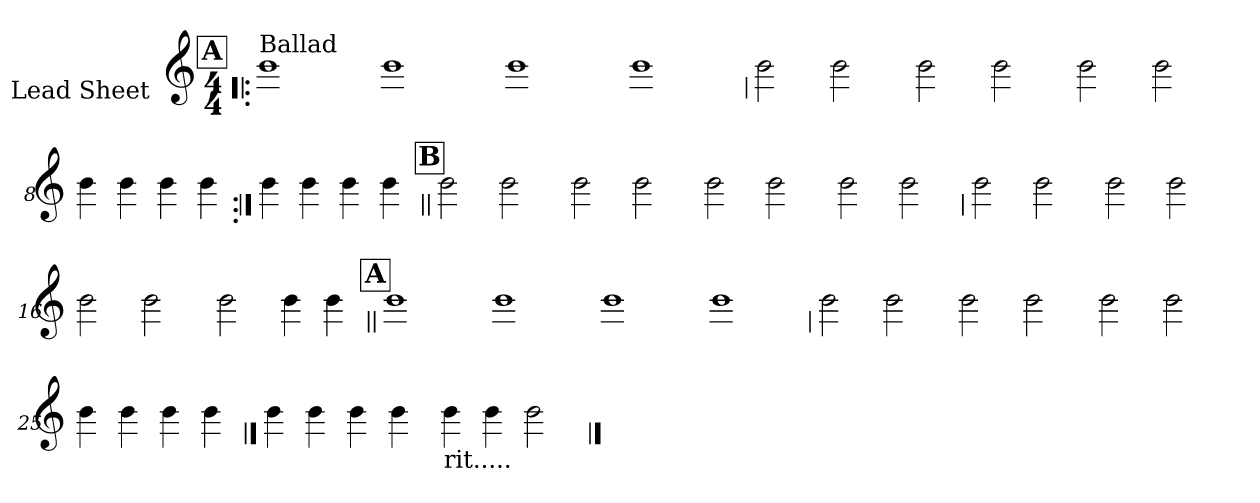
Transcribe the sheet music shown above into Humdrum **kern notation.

**kern
*part1
*staff1
*I"Lead Sheet
*stria0
*clefG2
*k[]
*a:
*M4/4
!!LO:REH:place=s1:a:t=A
=1!|:
!LO:TX:a:t=Ballad
1b
=2-
1b
=3-
1b
=4-
1b
!!LO:LB:g=z
=5
2b
2b
=6-
2b
2b
=7-
2b
2b
=8-
4b
4b
4b
4b
!!LO:LB:g=z
=9:|!
4b
4b
4b
4b
!!LO:LB:g=z
!!LO:REH:place=s1:a:t=B
=10||
2b
2b
=11-
2b
2b
=12-
2b
2b
=13-
2b
2b
!!LO:LB:g=z
=14
2b
2b
=15-
2b
2b
=16-
2b
2b
=17-
2b
4b
4b
!!LO:LB:g=z
!!LO:REH:place=s1:a:t=A
=18||
1b
=19-
1b
=20-
1b
=21-
1b
!!LO:LB:g=z
=22
2b
2b
=23-
2b
2b
=24-
2b
2b
=25-
4b
4b
4b
4b
!!LO:LB:g=z
==26
4b
4b
4b
4b
=27-
!LO:TX:b:t=rit.....
4b
4b
2b
==
*-
